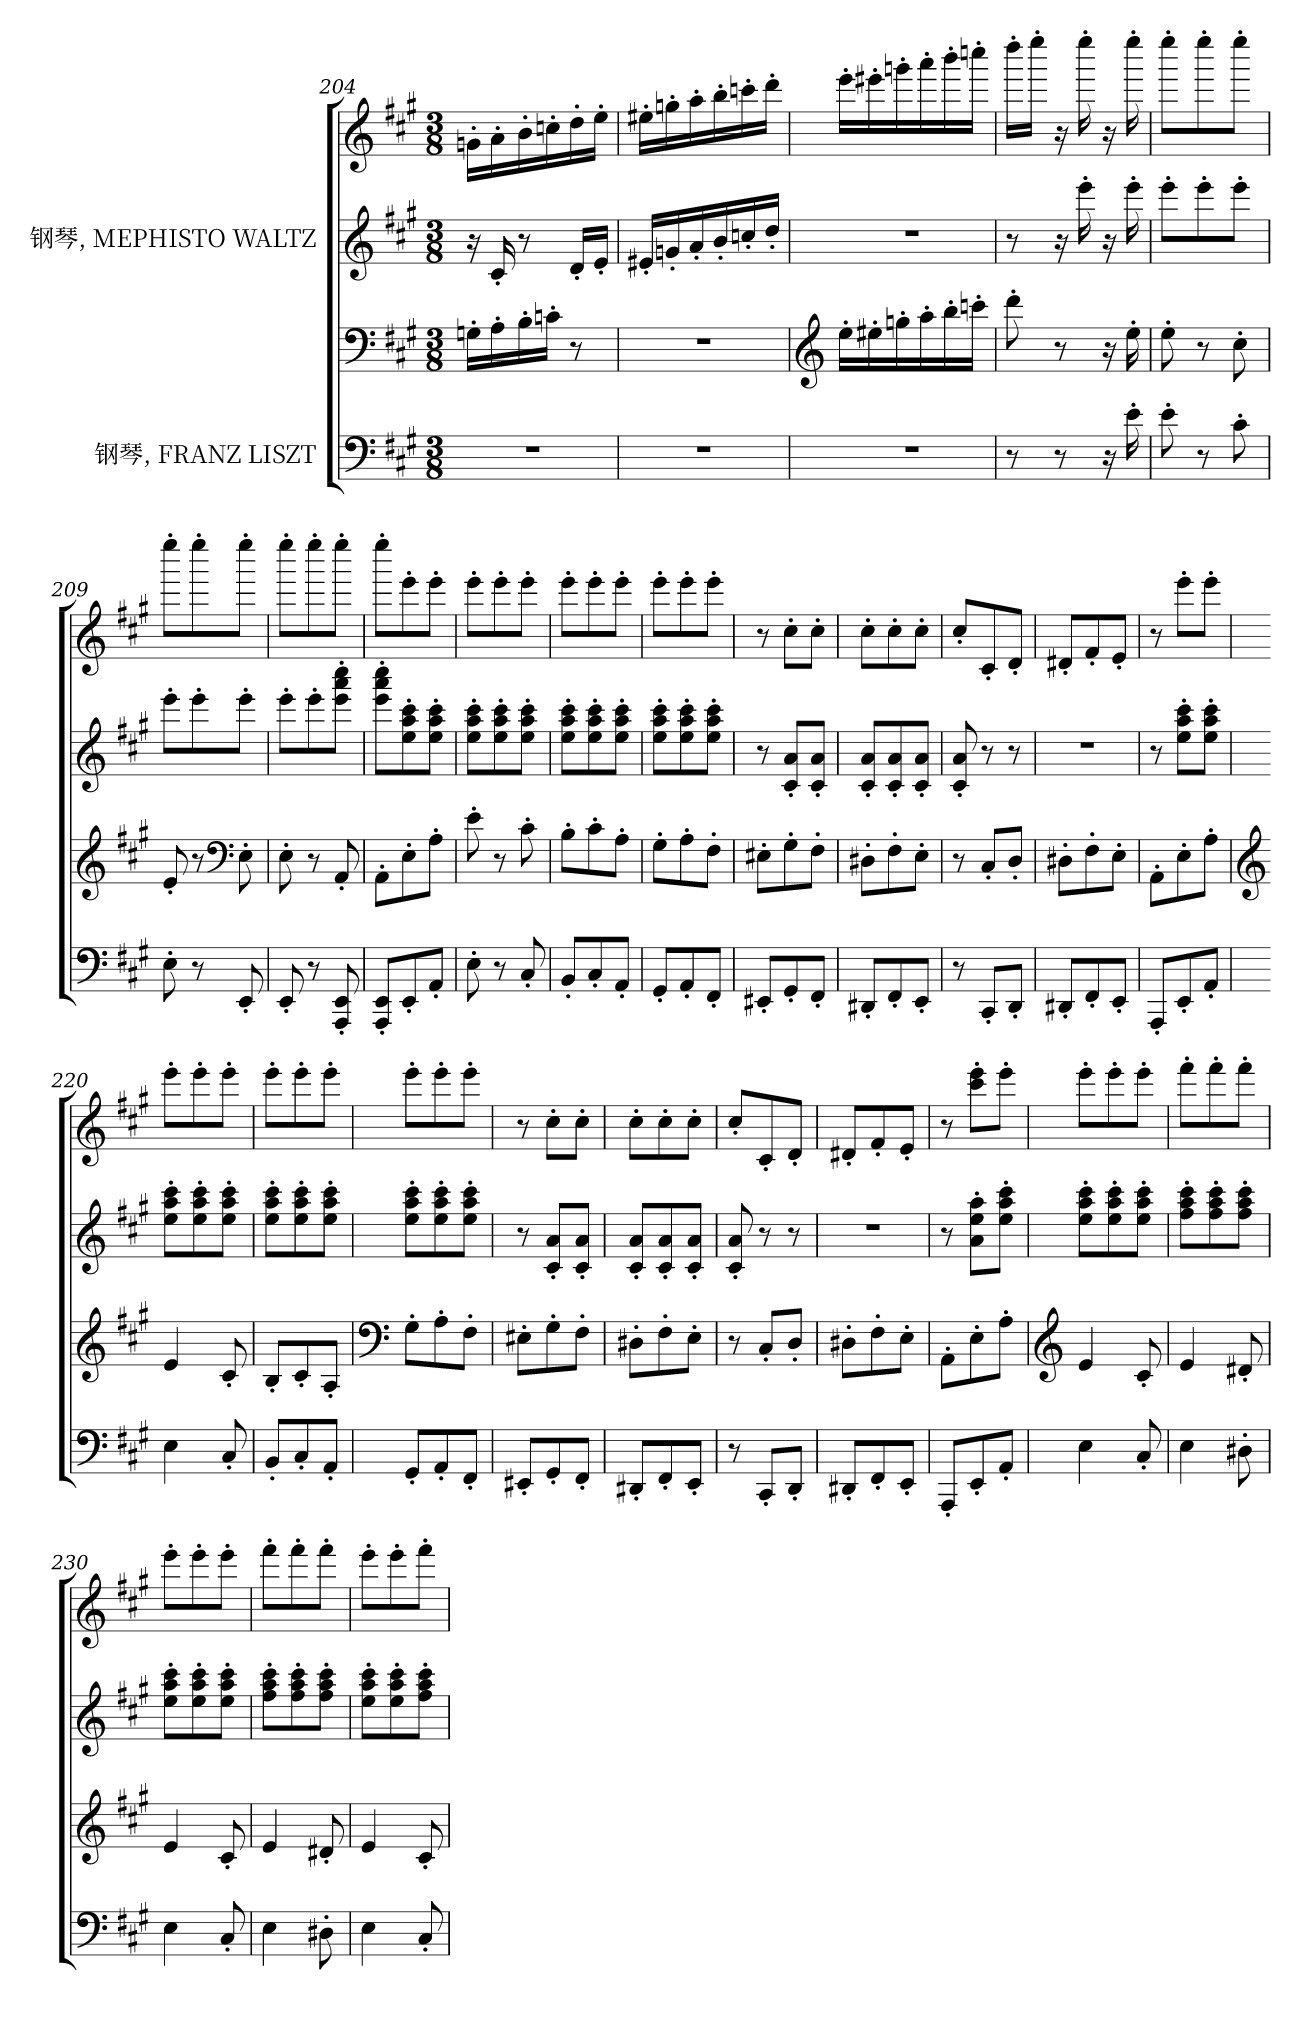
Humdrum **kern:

**kern	**kern	**kern	**kern
*part2	*part2	*part1	*part1
*staff4	*staff3	*staff2	*staff1
*I"钢琴, FRANZ LISZT	*	*I"钢琴, MEPHISTO WALTZ	*
!!LO:LB:g=z
*clefF4	*clefF4	*clefG2	*clefG2
*k[f#c#g#]	*k[f#c#g#]	*k[f#c#g#]	*k[f#c#g#]
*M3/8	*M3/8	*M3/8	*M3/8
=204	=204	=204	=204
4.r	16Gn'\LL	16r	16gn'\LL
.	16A'\	16c#'/	16a'\
.	16B'\	8r	16b'\
.	16cn'\JJ	.	16ccn'\
.	8r	16d'/LL	16dd'\
.	.	16e'/JJ	16ee'\JJ
=205	=205	=205	=205
4.r	4.r	16e#X'/LL	16ee#X'\LL
.	.	16gn'/	16ggn'\
.	.	16a'/	16aa'\
.	.	16b'/	16bb'\
.	.	16ccn'/	16cccn'\
.	.	16dd'/JJ	16ddd'\JJ
=206	=206	=206	=206
*	*clefG2	*	*
4.r	16ee'\LL	4.r	16eee'\LL
.	16ee#X'\	.	16eee#X'\
.	16ggn'\	.	16gggn'\
.	16aa'\	.	16aaa'\
.	16bb'\	.	16bbb'\
.	16cccn'\JJ	.	16ccccn'\JJ
=207	=207	=207	=207
8r	8ddd'\	8r	16dddd'\LL
.	.	.	16eeee'\JJ
8r	8r	16r	16r
.	.	16eee'\	16eeee'\
16r	16r	16r	16r
16e'\	16ee'\	16eee'\	16eeee'\
=208	=208	=208	=208
8e'\	8ee'\	8eee'\L	8eeee'\L
8r	8r	8eee'\	8eeee'\
8c#'\	8cc#'\	8eee'\J	8eeee'\J
!!LO:LB:g=z
=209	=209	=209	=209
8E'\	8e'/	8eee'\L	8eeee'\L
8r	8r	8eee'\	8eeee'\
*	*clefF4	*	*
8EE'/	8E'\	8eee'\J	8eeee'\J
=210	=210	=210	=210
8EE'/	8E'\	8eee'\L	8eeee'\L
8r	8r	8eee'\	8eeee'\
8AAA/' 8EE/'	8AA'/	8eee\' 8aaa\' 8cccc#\'J	8eeee'\J
=211	=211	=211	=211
8AAA/' 8EE/'L	8AA'\L	8eee\' 8aaa\' 8cccc#\'L	8eeee'\L
8EE'/	8E'\	8ee\' 8aa\' 8ccc#\'	8eee'\
8AA'/J	8A'\J	8ee\' 8aa\' 8ccc#\'J	8eee'\J
=212	=212	=212	=212
8E'\	8e'\	8ee\' 8aa\' 8ccc#\'L	8eee'\L
8r	8r	8ee\' 8aa\' 8ccc#\'	8eee'\
8C#'/	8c#'\	8ee\' 8aa\' 8ccc#\'J	8eee'\J
=213	=213	=213	=213
8BB'/L	8B'\L	8ee\' 8aa\' 8ccc#\'L	8eee'\L
8C#'/	8c#'\	8ee\' 8aa\' 8ccc#\'	8eee'\
8AA'/J	8A'\J	8ee\' 8aa\' 8ccc#\'J	8eee'\J
=214	=214	=214	=214
8GG#'/L	8G#'\L	8ee\' 8aa\' 8ccc#\'L	8eee'\L
8AA'/	8A'\	8ee\' 8aa\' 8ccc#\'	8eee'\
8FF#'/J	8F#'\J	8ee\' 8aa\' 8ccc#\'J	8eee'\J
=215	=215	=215	=215
8EE#X'/L	8E#X'\L	8r	8r
8GG#'/	8G#'\	8c#/' 8a/'L	8cc#'\L
8FF#'/J	8F#'\J	8c#/' 8a/'J	8cc#'\J
!!LO:PB:g=z
=216	=216	=216	=216
8DD#X'/L	8D#X'\L	8c#/' 8a/'L	8cc#'\L
8FF#'/	8F#'\	8c#/' 8a/'	8cc#'\
8EE'/J	8E'\J	8c#/' 8a/'J	8cc#'\J
=217	=217	=217	=217
8r	8r	8c#/' 8a/'	8cc#'/L
8CC#'/L	8C#'/L	8r	8c#'/
8DD'/J	8D'/J	8r	8d'/J
=218	=218	=218	=218
8DD#X'/L	8D#X'\L	4.r	8d#X'/L
8FF#'/	8F#'\	.	8f#'/
8EE'/J	8E'\J	.	8e'/J
=219	=219	=219	=219
8AAA'/L	8AA'\L	8r	8r
8EE'/	8E'\	8ee\' 8aa\' 8ccc#\'L	8eee'\L
8AA'/J	8A'\J	8ee\' 8aa\' 8ccc#\'J	8eee'\J
=220	=220	=220	=220
*	*clefG2	*	*
4E\	4e/	8ee\' 8aa\' 8ccc#\'L	8eee'\L
.	.	8ee\' 8aa\' 8ccc#\'	8eee'\
8C#'/	8c#'/	8ee\' 8aa\' 8ccc#\'J	8eee'\J
=221	=221	=221	=221
8BB'/L	8B'/L	8ee\' 8aa\' 8ccc#\'L	8eee'\L
8C#'/	8c#'/	8ee\' 8aa\' 8ccc#\'	8eee'\
8AA'/J	8A'/J	8ee\' 8aa\' 8ccc#\'J	8eee'\J
=222	=222	=222	=222
*	*clefF4	*	*
8GG#'/L	8G#'\L	8ee\' 8aa\' 8ccc#\'L	8eee'\L
8AA'/	8A'\	8ee\' 8aa\' 8ccc#\'	8eee'\
8FF#'/J	8F#'\J	8ee\' 8aa\' 8ccc#\'J	8eee'\J
!!LO:LB:g=z
=223	=223	=223	=223
8EE#X'/L	8E#X'\L	8r	8r
8GG#'/	8G#'\	8c#/' 8a/'L	8cc#'\L
8FF#'/J	8F#'\J	8c#/' 8a/'J	8cc#'\J
=224	=224	=224	=224
8DD#X'/L	8D#X'\L	8c#/' 8a/'L	8cc#'\L
8FF#'/	8F#'\	8c#/' 8a/'	8cc#'\
8EE'/J	8E'\J	8c#/' 8a/'J	8cc#'\J
=225	=225	=225	=225
8r	8r	8c#/' 8a/'	8cc#'/L
8CC#'/L	8C#'/L	8r	8c#'/
8DD'/J	8D'/J	8r	8d'/J
=226	=226	=226	=226
8DD#X'/L	8D#X'\L	4.r	8d#X'/L
8FF#'/	8F#'\	.	8f#'/
8EE'/J	8E'\J	.	8e'/J
=227	=227	=227	=227
8AAA'/L	8AA'\L	8r	8r
8EE'/	8E'\	8a\' 8ee\' 8aa\'L	8ccc#\' 8eee\'L
8AA'/J	8A'\J	8ee\' 8aa\' 8ccc#\'J	8eee'\J
=228	=228	=228	=228
*	*clefG2	*	*
4E\	4e/	8ee\' 8aa\' 8ccc#\'L	8eee'\L
.	.	8ee\' 8aa\' 8ccc#\'	8eee'\
8C#'/	8c#'/	8ee\' 8aa\' 8ccc#\'J	8eee'\J
=229	=229	=229	=229
4E\	4e/	8ff#\' 8aa\' 8ccc#\'L	8fff#'\L
.	.	8ff#\' 8aa\' 8ccc#\'	8fff#'\
8D#X'\	8d#X'/	8ff#\' 8aa\' 8ccc#\'J	8fff#'\J
!!LO:LB:g=z
=230	=230	=230	=230
4E\	4e/	8ee\' 8aa\' 8ccc#\'L	8eee'\L
.	.	8ee\' 8aa\' 8ccc#\'	8eee'\
8C#'/	8c#'/	8ee\' 8aa\' 8ccc#\'J	8eee'\J
=231	=231	=231	=231
4E\	4e/	8ff#\' 8aa\' 8ccc#\'L	8fff#'\L
.	.	8ff#\' 8aa\' 8ccc#\'	8fff#'\
8D#X'\	8d#X'/	8ff#\' 8aa\' 8ccc#\'J	8fff#'\J
=232	=232	=232	=232
4E\	4e/	8ee\' 8aa\' 8ccc#\'L	8eee'\L
.	.	8ee\' 8aa\' 8ccc#\'	8eee'\
8C#'/	8c#'/	8ff#\' 8aa\' 8ccc#\'J	8fff#'\J
=	=	=	=
*-	*-	*-	*-
